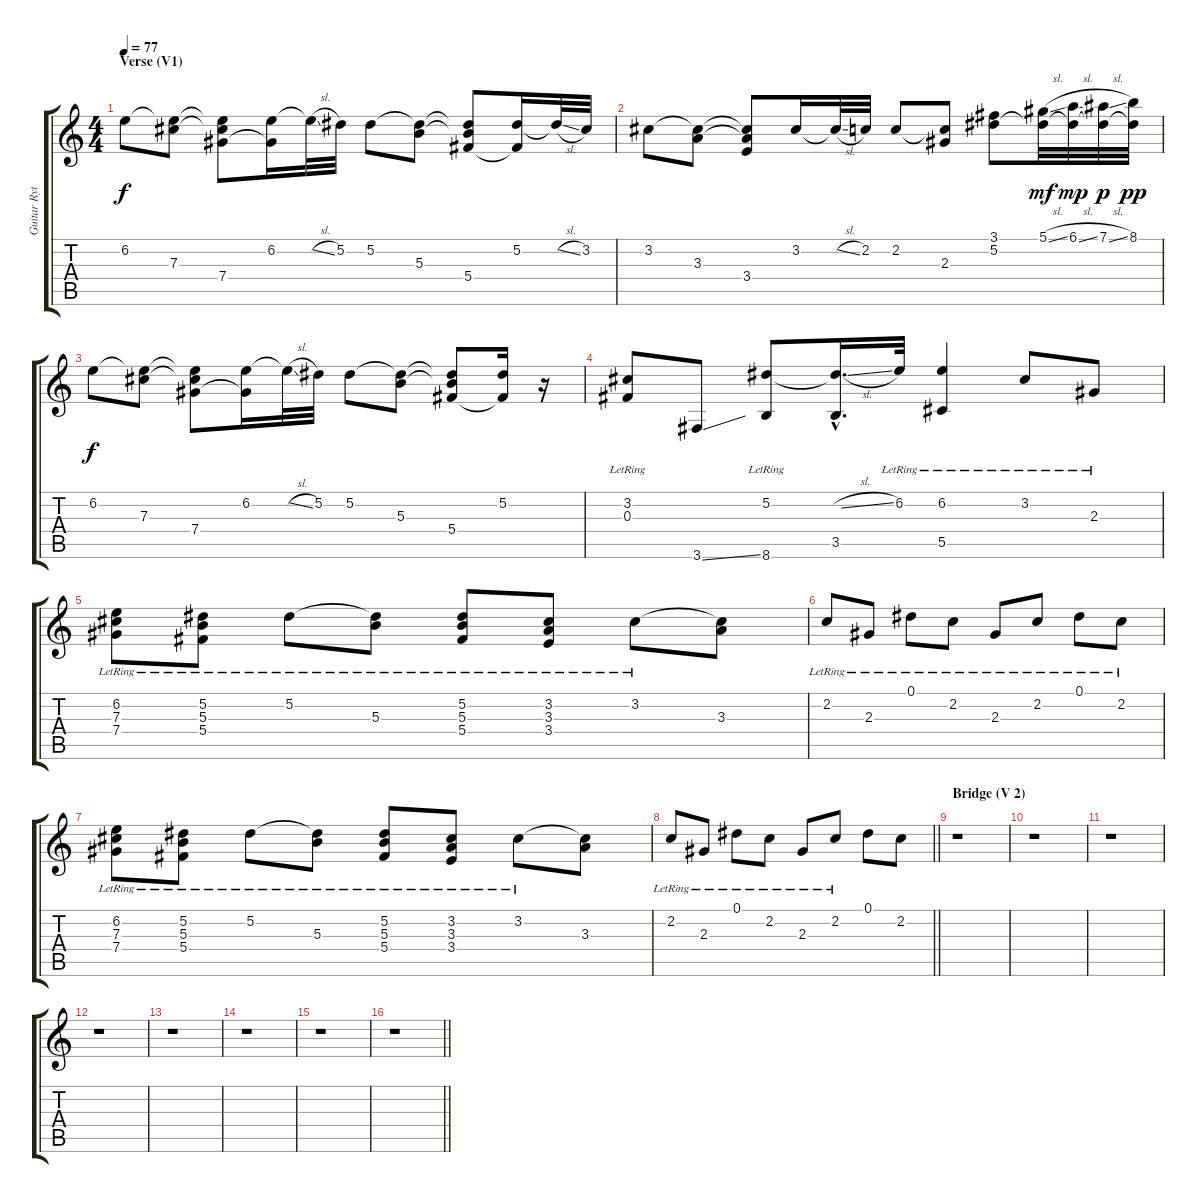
\track ("Guitar Rythm (Clean) {Midi)" "Guitar Ryt") {instrument electricbassfinger}
\staff {score tabs}
\tuning (Eb4 Bb3 Gb3 Db3 Ab2 Eb2) {hide}
\ts (4 4)
\section ("" "Verse (V1)")
\tempo 77
\clef g2
\ks c
6.2.8{dy f instrument acousticguitarnylon} (6.2{t} 7.3).8 (6.2{t} 7.3{t} 7.4).8 (6.2 7.4{t}).16 6.2{sl t}.32 5.2.32 5.2.8 (5.2{t} 5.3).8 (5.2{t} 5.3{t} 5.4).8 (5.2 5.4{t}).16 5.2{sl t}.32 3.2.32 |
3.2.8 (3.2{t} 3.3).8 (3.2{t} 3.3{t} 3.4).8 3.2.16 3.2{sl t}.32 2.2.32 2.2.8 (2.2{t} 2.3).8 (3.1 5.2).8 (5.1{sl} 5.2{t}).32{dy mf} (6.1{sl} 5.2{t}).32{dy mp} (7.1{sl} 5.2{t}).32{dy p} (8.1 5.2{t}).32{dy pp} |
6.2.8{dy f} (6.2{t} 7.3).8 (6.2{t} 7.3{t} 7.4).8 (6.2 7.4{t}).16 6.2{sl t}.32 5.2.32 5.2.8 (5.2{t} 5.3).8 (5.2{t} 5.3{t} 5.4).8 (5.2 5.4{t}).16 r.16 |
(3.2{lr} 0.3).8 3.6{ss}.8 (5.2{lr} 8.6).8 (5.2{sl hac t} 3.5{hac}).16{d} 6.2{lr}.32 (6.2{lr} 5.5).4 3.2{lr}.8 2.3{lr}.8 |
(6.2{lr} 7.3{lr} 7.4{lr}).8 (5.2{lr} 5.3{lr} 5.4{lr}).8 5.2{lr}.8 (5.2{t} 5.3{lr}).8 (5.2{lr} 5.3{lr} 5.4{lr}).8 (3.2{lr} 3.3{lr} 3.4{lr}).8 3.2{lr}.8 (3.2{t} 3.3).8 |
2.2{lr}.8 2.3{lr}.8 0.1{lr}.8 2.2{lr}.8 2.3{lr}.8 2.2{lr}.8 0.1{lr}.8 2.2{lr}.8 |
(6.2{lr} 7.3{lr} 7.4{lr}).8 (5.2{lr} 5.3{lr} 5.4{lr}).8 5.2{lr}.8 (5.2{t} 5.3{lr}).8 (5.2{lr} 5.3{lr} 5.4{lr}).8 (3.2{lr} 3.3{lr} 3.4{lr}).8 3.2{lr}.8 (3.2{t} 3.3).8 |
\barLineRight lightlight
2.2{lr}.8 2.3{lr}.8 0.1{lr}.8 2.2{lr}.8 2.3{lr}.8 2.2{lr}.8 0.1.8 2.2.8 |
\section ("" "Bridge (V 2)")
r.1{instrument electricbassfinger} |
r.1 |
r.1 |
r.1 |
r.1 |
r.1 |
r.1 |
\barLineRight lightlight
r.1
